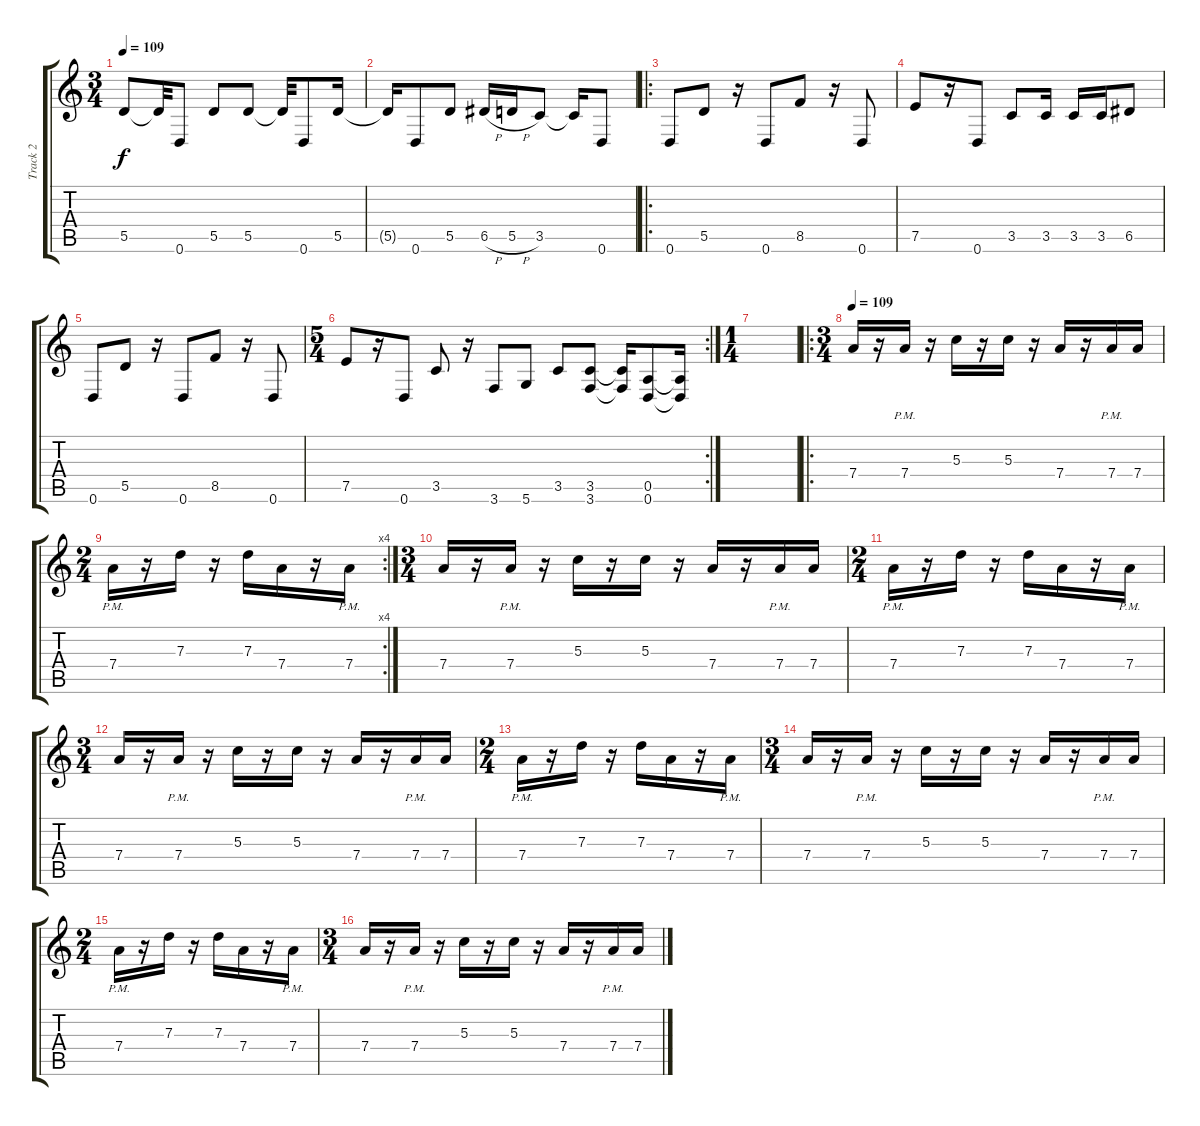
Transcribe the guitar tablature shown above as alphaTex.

\track ("Track 2" "Track 2") {instrument electricguitarjazz}
\staff {score tabs}
\tuning (E4 B3 G3 D3 A2 D2) {hide}
\ts (3 4)
\tempo 109
\clef g2
\ks c
5.5.8{dy f} 5.5{t}.32 0.6.8 5.5.8 5.5.8 5.5{t}.32 0.6.8 5.5.16 |
5.5{t}.16 0.6.8 5.5.8 6.5{h}.16 5.5{h}.16 3.5.8 3.5{t}.16 0.6.8 |
\ro
0.6.8 5.5.8 r.16 0.6.8 8.5.8 r.16 0.6.8 |
7.5.8 r.16 0.6.8 3.5.8 3.5.16 3.5.16 3.5.16 6.5.8 |
0.6.8 5.5.8 r.16 0.6.8 8.5.8 r.16 0.6.8 |
\rc 2
\ts (5 4)
7.5.8 r.16 0.6.8 3.5.8 r.16 3.6.8 5.6.8 3.5.8 (3.5 3.6).8 (3.5{t} 3.6{t}).16 (0.5 0.6).8 (0.5{t} 0.6{t}).16 |
\ts (1 4)
|
\ro
\ts (3 4)
\tempo 109
7.4.16 r.16 7.4{pm}.16 r.16 5.3.16 r.16 5.3.16 r.16 7.4.16 r.16 7.4{pm}.16 7.4.16 |
\rc 4
\ts (2 4)
7.4{pm}.16 r.16 7.3.16 r.16 7.3.16 7.4.16 r.16 7.4{pm}.16 |
\ts (3 4)
7.4.16 r.16 7.4{pm}.16 r.16 5.3.16 r.16 5.3.16 r.16 7.4.16 r.16 7.4{pm}.16 7.4.16 |
\ts (2 4)
7.4{pm}.16 r.16 7.3.16 r.16 7.3.16 7.4.16 r.16 7.4{pm}.16 |
\ts (3 4)
7.4.16 r.16 7.4{pm}.16 r.16 5.3.16 r.16 5.3.16 r.16 7.4.16 r.16 7.4{pm}.16 7.4.16 |
\ts (2 4)
7.4{pm}.16 r.16 7.3.16 r.16 7.3.16 7.4.16 r.16 7.4{pm}.16 |
\ts (3 4)
7.4.16 r.16 7.4{pm}.16 r.16 5.3.16 r.16 5.3.16 r.16 7.4.16 r.16 7.4{pm}.16 7.4.16 |
\ts (2 4)
7.4{pm}.16 r.16 7.3.16 r.16 7.3.16 7.4.16 r.16 7.4{pm}.16 |
\ts (3 4)
7.4.16 r.16 7.4{pm}.16 r.16 5.3.16 r.16 5.3.16 r.16 7.4.16 r.16 7.4{pm}.16 7.4.16
